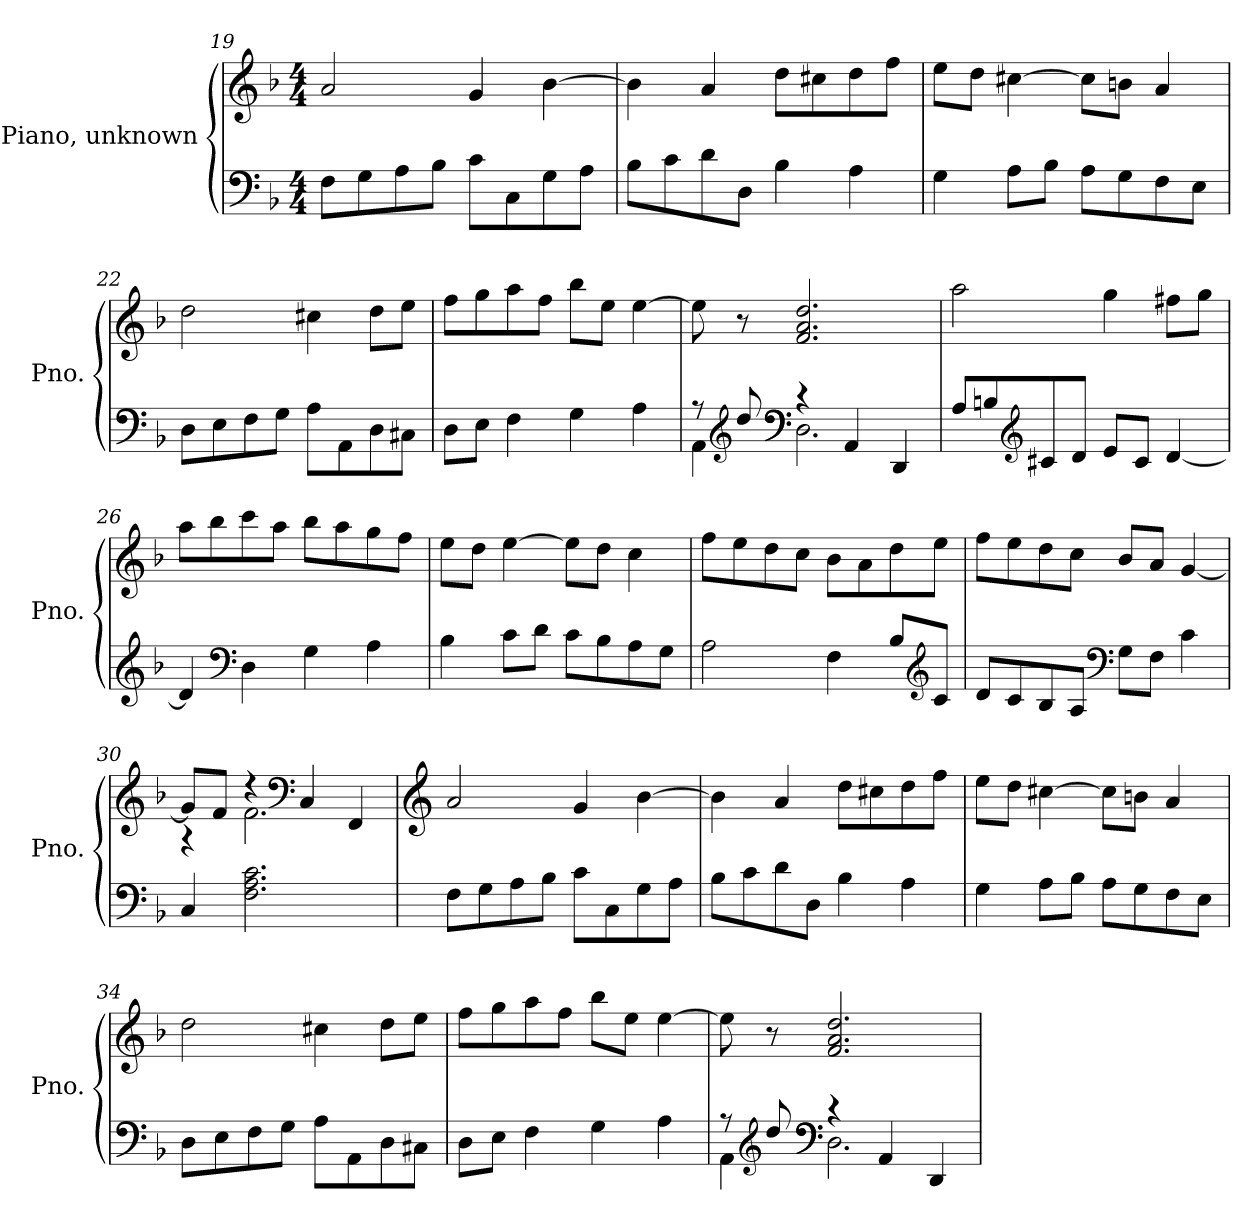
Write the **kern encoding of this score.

**kern	**kern
*part1	*part1
*staff2	*staff1
*I"Piano, unknown	*
*I'Pno.	*
*clefF4	*clefG2
*k[b-]	*k[b-]
*M4/4	*M4/4
=19	=19
8F\L	2a/
8G\	.
8A\	.
8B-\J	.
8c\L	4g/
8C\	.
8G\	[4b-\
8A\J	.
!!LO:LB:g=z
=20	=20
8B-\L	4b-\]
8c\	.
8d\	4a/
8D\J	.
4B-\	8dd\L
.	8cc#X\
4A\	8dd\
.	8ff\J
=21	=21
4G\	8ee\L
.	8dd\J
8A\L	[4cc#X\
8B-\J	.
8A\L	8cc#\L]
8G\	8bn\J
8F\	4a/
8E\J	.
=22	=22
8D\L	2dd\
8E\	.
8F\	.
8G\J	.
8A\L	4cc#X\
8AA\	.
8D\	8dd\L
8C#X\J	8ee\J
=23	=23
8D\L	8ff\L
8E\J	8gg\
4F\	8aa\
.	8ff\J
4G\	8bb-\L
.	8ee\J
4A\	[4ee\
!!LO:LB:g=z
=24	=24
*^	*
8r	4AA\	8ee\]
*clefG2	*	*
8dd/	.	8r
*clefF4	*	*
4r	2.D\	2.f/ 2.a/ 2.dd/
4AA/	.	.
4DD/	.	.
*v	*v	*
=25	=25
8A/L	2aa\
8Bn/	.
*clefG2	*
8c#X/	.
8d/J	.
8e/L	4gg\
8c#/J	.
[4d/	8ff#X\L
.	8gg\J
=26	=26
4d/]	8aa\L
.	8bb-\
*clefF4	*
4D\	8ccc\
.	8aa\J
4G\	8bb-\L
.	8aa\
4A\	8gg\
.	8ff\J
=27	=27
4B-\	8ee\L
.	8dd\J
8c\L	[4ee\
8d\J	.
8c\L	8ee\L]
8B-\	8dd\J
8A\	4cc\
8G\J	.
!!LO:PB:g=z
=28	=28
2A\	8ff\L
.	8ee\
.	8dd\
.	8cc\J
4F\	8b-\L
.	8a\
8B-/L	8dd\
*clefG2	*
8c/J	8ee\J
=29	=29
8d/L	8ff\L
8c/	8ee\
8B-/	8dd\
8A/J	8cc\J
*clefF4	*
8G\L	8b-/L
8F\J	8a/J
4c\	[4g/
=30	=30
*	*^
4C/	8g/L]	4r
.	8f/J	.
2.F\ 2.A\ 2.c\	4r	2.f\
*	*clefF4	*
.	4C/	.
.	4FF/	.
*	*v	*v
=31	=31
*	*clefG2
8F\L	2a/
8G\	.
8A\	.
8B-\J	.
8c\L	4g/
8C\	.
8G\	[4b-\
8A\J	.
!!LO:LB:g=z
=32	=32
8B-\L	4b-\]
8c\	.
8d\	4a/
8D\J	.
4B-\	8dd\L
.	8cc#X\
4A\	8dd\
.	8ff\J
=33	=33
4G\	8ee\L
.	8dd\J
8A\L	[4cc#X\
8B-\J	.
8A\L	8cc#\L]
8G\	8bn\J
8F\	4a/
8E\J	.
=34	=34
8D\L	2dd\
8E\	.
8F\	.
8G\J	.
8A\L	4cc#X\
8AA\	.
8D\	8dd\L
8C#X\J	8ee\J
=35	=35
8D\L	8ff\L
8E\J	8gg\
4F\	8aa\
.	8ff\J
4G\	8bb-\L
.	8ee\J
4A\	[4ee\
!!LO:LB:g=z
=36	=36
*^	*
8r	4AA\	8ee\]
*clefG2	*	*
8dd/	.	8r
*clefF4	*	*
4r	2.D\	2.f/ 2.a/ 2.dd/
4AA/	.	.
4DD/	.	.
*v	*v	*
=	=
*-	*-
